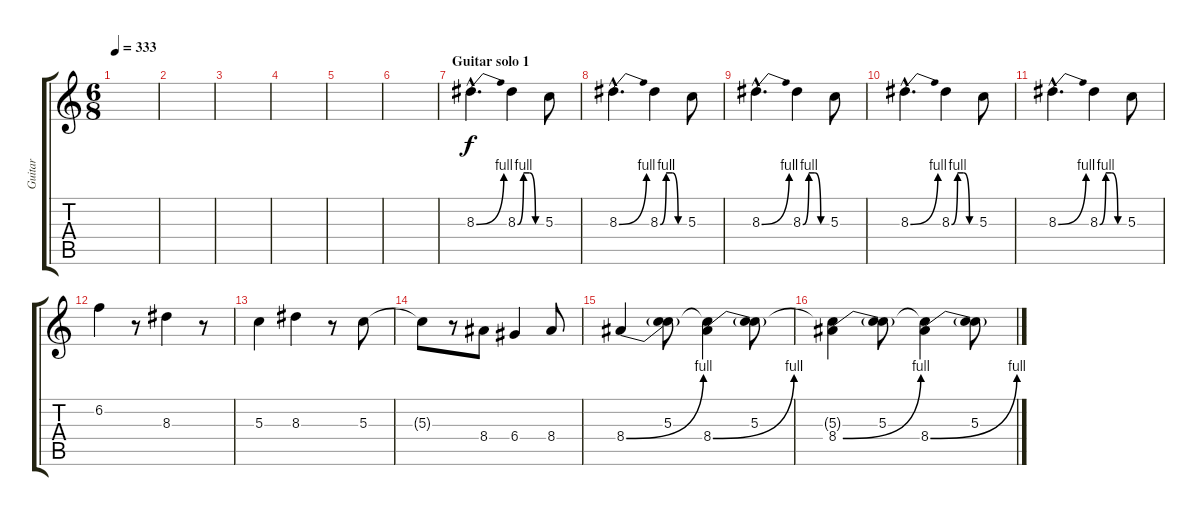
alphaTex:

\track ("Guitar" "Guitar") {instrument electricguitarjazz}
\staff {score tabs}
\tuning (E4 B3 G3 D3 A2 E2) {hide}
\ts (6 8)
\tempo 333
\clef g2
\ks c
|
|
|
|
|
|
\section ("" "Guitar solo 1")
8.3{be (bend 0 0 60 4) hac}.4{d dy f} 8.3{be (custom 0 0 15 4 30 4 45 0 60 0)}.4 5.3.8 |
8.3{be (bend 0 0 60 4) hac}.4{d} 8.3{be (custom 0 0 15 4 30 4 45 0 60 0)}.4 5.3.8 |
8.3{be (bend 0 0 60 4) hac}.4{d} 8.3{be (custom 0 0 15 4 30 4 45 0 60 0)}.4 5.3.8 |
8.3{be (bend 0 0 60 4) hac}.4{d} 8.3{be (custom 0 0 15 4 30 4 45 0 60 0)}.4 5.3.8 |
8.3{be (bend 0 0 60 4) hac}.4{d} 8.3{be (custom 0 0 15 4 30 4 45 0 60 0)}.4 5.3.8 |
6.2.4 r.8 8.3.4 r.8 |
5.3.4 8.3.4 r.8 5.3.8 |
5.3{t}.8 r.8 8.4.8 6.4.4 8.4.8 |
8.4{be (bend 0 0 60 4)}.4 (5.3 8.4{t}).8 (5.3{t} 8.4{be (bend 0 0 60 4)}).4 (5.3 8.4{t}).8 |
(5.3{t} 8.4{be (bend 0 0 60 4)}).4 (5.3 8.4{t}).8 (5.3{t} 8.4{be (bend 0 0 60 4)}).4 (5.3 8.4{t}).8
